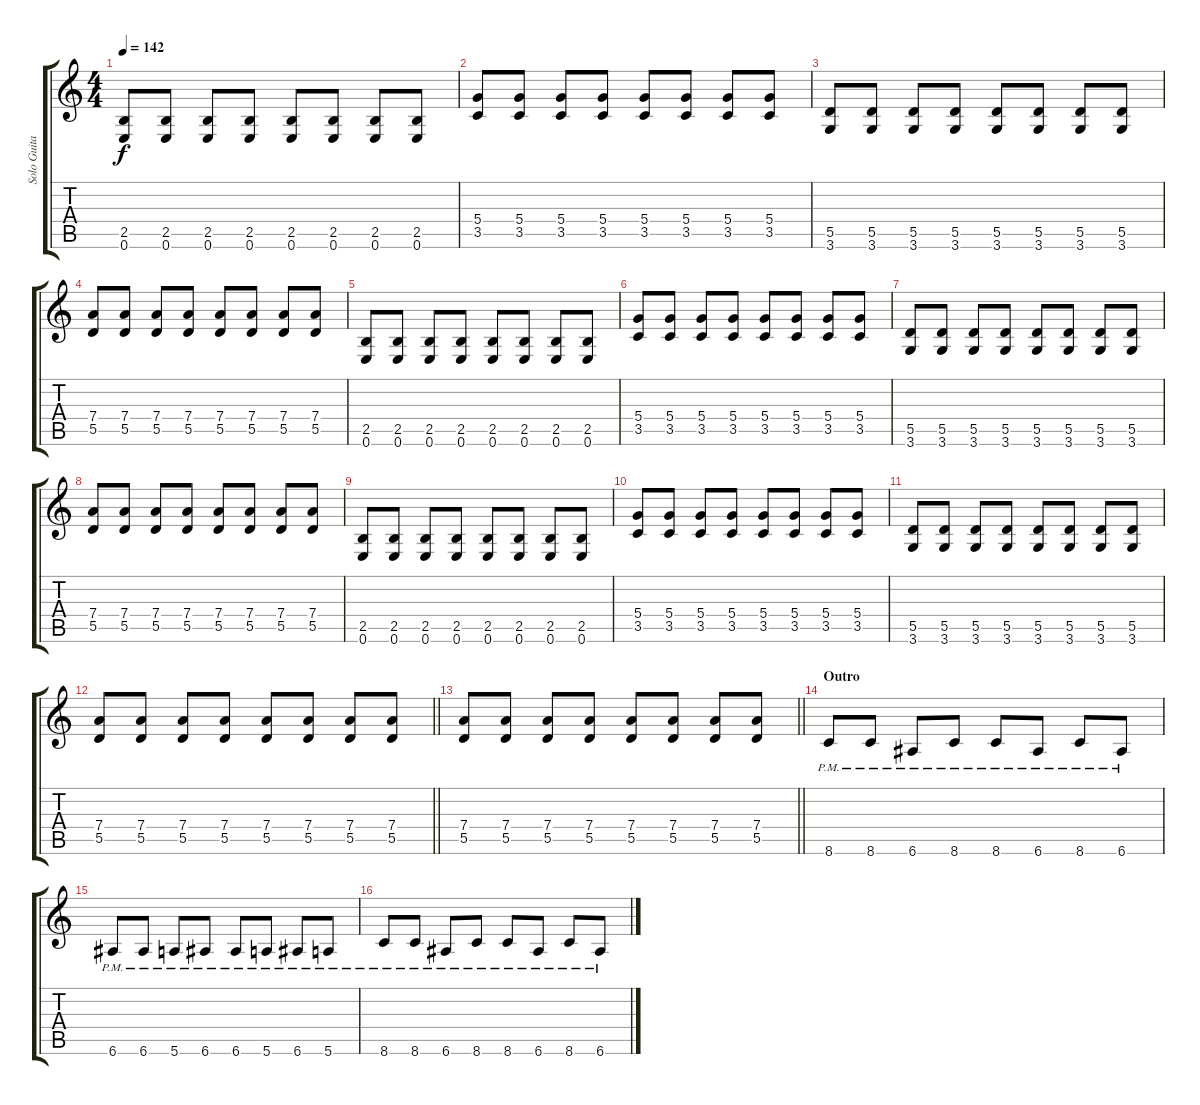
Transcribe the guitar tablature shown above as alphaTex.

\track ("Solo Guitar" "Solo Guita") {instrument electricguitarclean}
\staff {score tabs}
\tuning (E4 B3 G3 D3 A2 E2) {hide}
\ts (4 4)
\tempo 142
\clef g2
\ks c
(2.5 0.6).8{dy f} (2.5 0.6).8 (2.5 0.6).8 (2.5 0.6).8 (2.5 0.6).8 (2.5 0.6).8 (2.5 0.6).8 (2.5 0.6).8 |
(5.4 3.5).8 (5.4 3.5).8 (5.4 3.5).8 (5.4 3.5).8 (5.4 3.5).8 (5.4 3.5).8 (5.4 3.5).8 (5.4 3.5).8 |
(5.5 3.6).8 (5.5 3.6).8 (5.5 3.6).8 (5.5 3.6).8 (5.5 3.6).8 (5.5 3.6).8 (5.5 3.6).8 (5.5 3.6).8 |
(7.4 5.5).8 (7.4 5.5).8 (7.4 5.5).8 (7.4 5.5).8 (7.4 5.5).8 (7.4 5.5).8 (7.4 5.5).8 (7.4 5.5).8 |
(2.5 0.6).8 (2.5 0.6).8 (2.5 0.6).8 (2.5 0.6).8 (2.5 0.6).8 (2.5 0.6).8 (2.5 0.6).8 (2.5 0.6).8 |
(5.4 3.5).8 (5.4 3.5).8 (5.4 3.5).8 (5.4 3.5).8 (5.4 3.5).8 (5.4 3.5).8 (5.4 3.5).8 (5.4 3.5).8 |
(5.5 3.6).8 (5.5 3.6).8 (5.5 3.6).8 (5.5 3.6).8 (5.5 3.6).8 (5.5 3.6).8 (5.5 3.6).8 (5.5 3.6).8 |
(7.4 5.5).8 (7.4 5.5).8 (7.4 5.5).8 (7.4 5.5).8 (7.4 5.5).8 (7.4 5.5).8 (7.4 5.5).8 (7.4 5.5).8 |
(2.5 0.6).8 (2.5 0.6).8 (2.5 0.6).8 (2.5 0.6).8 (2.5 0.6).8 (2.5 0.6).8 (2.5 0.6).8 (2.5 0.6).8 |
(5.4 3.5).8 (5.4 3.5).8 (5.4 3.5).8 (5.4 3.5).8 (5.4 3.5).8 (5.4 3.5).8 (5.4 3.5).8 (5.4 3.5).8 |
(5.5 3.6).8 (5.5 3.6).8 (5.5 3.6).8 (5.5 3.6).8 (5.5 3.6).8 (5.5 3.6).8 (5.5 3.6).8 (5.5 3.6).8 |
\barLineRight lightlight
(7.4 5.5).8 (7.4 5.5).8 (7.4 5.5).8 (7.4 5.5).8 (7.4 5.5).8 (7.4 5.5).8 (7.4 5.5).8 (7.4 5.5).8 |
\section ("" "")
\barLineRight lightlight
(7.4 5.5).8 (7.4 5.5).8 (7.4 5.5).8 (7.4 5.5).8 (7.4 5.5).8 (7.4 5.5).8 (7.4 5.5).8 (7.4 5.5).8 |
\section ("" "Outro")
8.6{pm}.8{instrument electricguitarclean} 8.6{pm}.8 6.6{pm}.8 8.6{pm}.8 8.6{pm}.8 6.6{pm}.8 8.6{pm}.8 6.6{pm}.8 |
6.6{pm}.8 6.6{pm}.8 5.6{pm}.8 6.6{pm}.8 6.6{pm}.8 5.6{pm}.8 6.6{pm}.8 5.6{pm}.8 |
8.6{pm}.8 8.6{pm}.8 6.6{pm}.8 8.6{pm}.8 8.6{pm}.8 6.6{pm}.8 8.6{pm}.8 6.6{pm}.8
